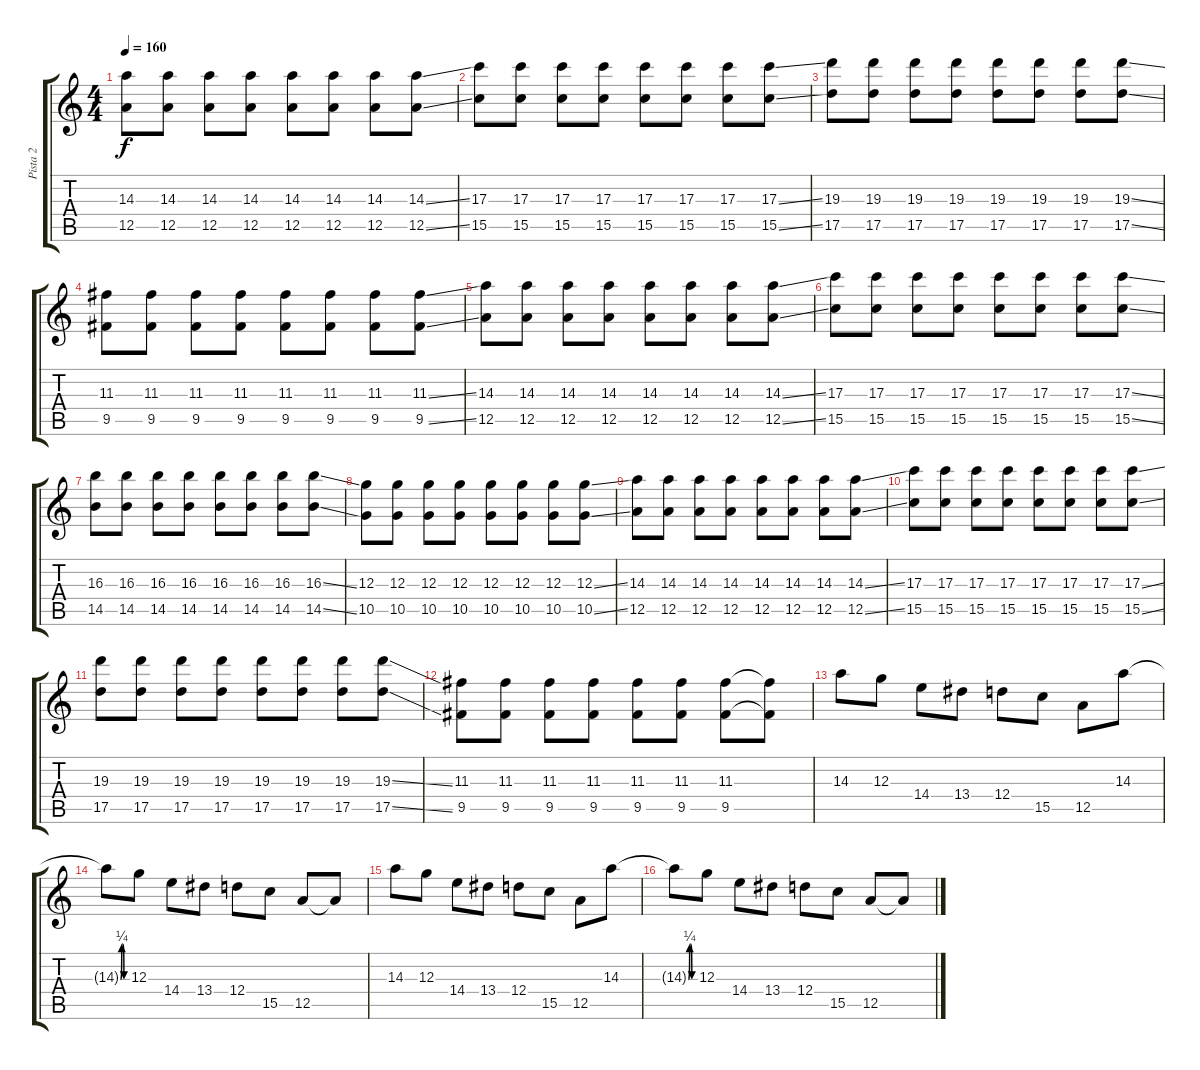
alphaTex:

\track ("Pista 2" "Pista 2") {instrument overdrivenguitar}
\staff {score tabs}
\tuning (E4 B3 G3 D3 A2 E2) {hide}
\ts (4 4)
\tempo 160
\clef g2
\ks c
(14.3 12.5).8{dy f} (14.3 12.5).8 (14.3 12.5).8 (14.3 12.5).8 (14.3 12.5).8 (14.3 12.5).8 (14.3 12.5).8 (14.3{ss} 12.5{ss}).8 |
(17.3 15.5).8 (17.3 15.5).8 (17.3 15.5).8 (17.3 15.5).8 (17.3 15.5).8 (17.3 15.5).8 (17.3 15.5).8 (17.3{ss} 15.5{ss}).8 |
(19.3 17.5).8 (19.3 17.5).8 (19.3 17.5).8 (19.3 17.5).8 (19.3 17.5).8 (19.3 17.5).8 (19.3 17.5).8 (19.3{ss} 17.5{ss}).8 |
(11.3 9.5).8 (11.3 9.5).8 (11.3 9.5).8 (11.3 9.5).8 (11.3 9.5).8 (11.3 9.5).8 (11.3 9.5).8 (11.3{ss} 9.5{ss}).8 |
(14.3 12.5).8 (14.3 12.5).8 (14.3 12.5).8 (14.3 12.5).8 (14.3 12.5).8 (14.3 12.5).8 (14.3 12.5).8 (14.3{ss} 12.5{ss}).8 |
(17.3 15.5).8 (17.3 15.5).8 (17.3 15.5).8 (17.3 15.5).8 (17.3 15.5).8 (17.3 15.5).8 (17.3 15.5).8 (17.3{ss} 15.5{ss}).8 |
(16.3 14.5).8 (16.3 14.5).8 (16.3 14.5).8 (16.3 14.5).8 (16.3 14.5).8 (16.3 14.5).8 (16.3 14.5).8 (16.3{ss} 14.5{ss}).8 |
(12.3 10.5).8 (12.3 10.5).8 (12.3 10.5).8 (12.3 10.5).8 (12.3 10.5).8 (12.3 10.5).8 (12.3 10.5).8 (12.3{ss} 10.5{ss}).8 |
(14.3 12.5).8 (14.3 12.5).8 (14.3 12.5).8 (14.3 12.5).8 (14.3 12.5).8 (14.3 12.5).8 (14.3 12.5).8 (14.3{ss} 12.5{ss}).8 |
(17.3 15.5).8 (17.3 15.5).8 (17.3 15.5).8 (17.3 15.5).8 (17.3 15.5).8 (17.3 15.5).8 (17.3 15.5).8 (17.3{ss} 15.5{ss}).8 |
(19.3 17.5).8 (19.3 17.5).8 (19.3 17.5).8 (19.3 17.5).8 (19.3 17.5).8 (19.3 17.5).8 (19.3 17.5).8 (19.3{ss} 17.5{ss}).8 |
(11.3 9.5).8 (11.3 9.5).8 (11.3 9.5).8 (11.3 9.5).8 (11.3 9.5).8 (11.3 9.5).8 (11.3 9.5).8 (11.3{t} 9.5{t}).8 |
14.3.8 12.3.8 14.4.8 13.4.8 12.4.8 15.5.8 12.5.8 14.3.8 |
14.3{be (custom 0 0 10 1 20 1 30 0 60 0) t}.8 12.3.8 14.4.8 13.4.8 12.4.8 15.5.8 12.5.8 12.5{t}.8 |
14.3.8 12.3.8 14.4.8 13.4.8 12.4.8 15.5.8 12.5.8 14.3.8 |
14.3{be (custom 0 0 10 1 20 1 30 0 60 0) t}.8 12.3.8 14.4.8 13.4.8 12.4.8 15.5.8 12.5.8 12.5{t}.8
